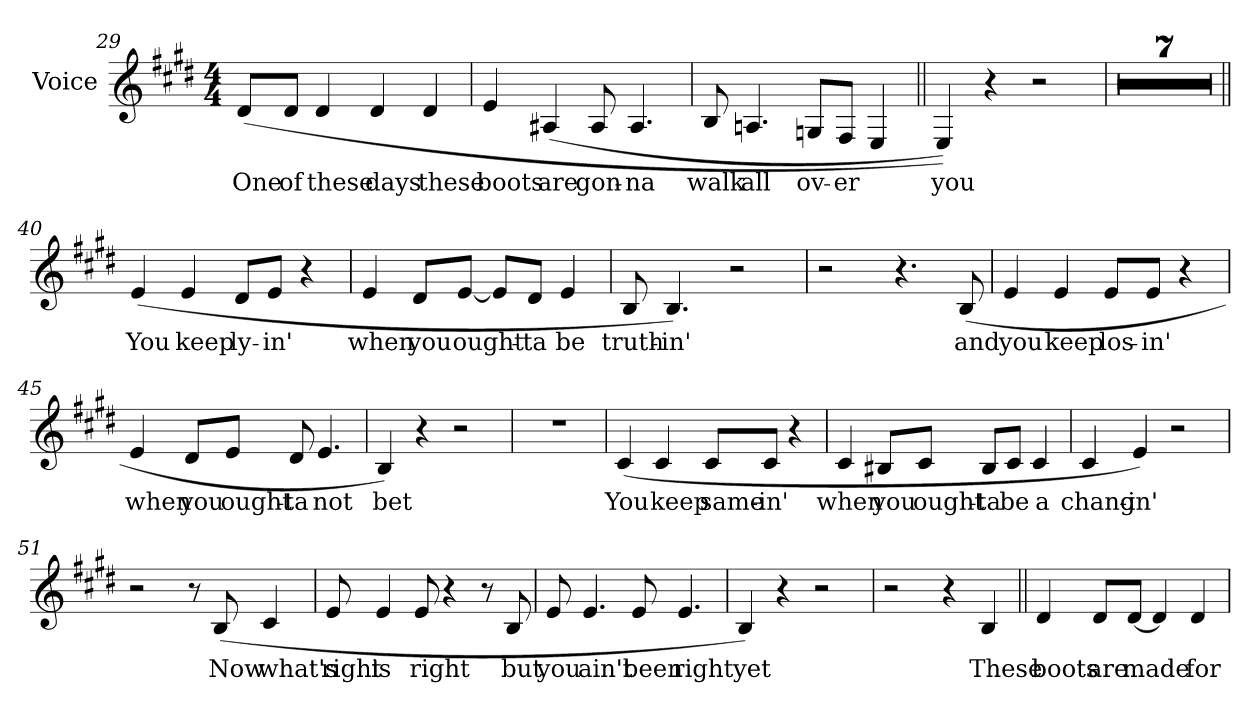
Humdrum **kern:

**kern	**text
*part1	*part1
*staff1	*staff1
*I"Voice	*
*I'Voice	*
*clefG2	*
*k[f#c#g#d#]	*
*E:	*
*M4/4	*
=29	=29
!	!LO:LY:b:color=#000000
(8d#i/L	One
!	!LO:LY:b:color=#000000
8d#i/J	of
!	!LO:LY:b:color=#000000
4d#i/	these
!	!LO:LY:b:color=#000000
4d#i/	days
!	!LO:LY:b:color=#000000
4d#i/	these
=30	=30
!	!LO:LY:b:color=#000000
4ei/	boots
!	!LO:LY:b:color=#000000
(4A#Xi/	are
!	!LO:LY:b:color=#000000
8A#i/	gon-
!	!LO:LY:b:color=#000000
4.A#i/	-na
!!LO:LB:g=z
=31	=31
!	!LO:LY:b:color=#000000
8Bi/	walk
!	!LO:LY:b:color=#000000
4.Ani/	all
!	!LO:LY:b:color=#000000
8Gni/L	ov-
!	!LO:LY:b:color=#000000
8F#i/J	-er
4Ei/	.
=32||	=32||
!	!LO:LY:b:color=#000000
4Ei/))	you
4r	.
2r	.
=33	=33
1r	.
=34	=34
1r	.
=35	=35
1r	.
=36	=36
1r	.
=37	=37
1r	.
=38	=38
1r	.
!!LO:LB:g=z
=39	=39
1r	.
=40||	=40||
!	!LO:LY:b:color=#000000
(4ei/	You
!	!LO:LY:b:color=#000000
4ei/	keep
!	!LO:LY:b:color=#000000
8d#i/L	ly-
!	!LO:LY:b:color=#000000
8ei/J	-in'
4r	.
=41	=41
!	!LO:LY:b:color=#000000
4ei/	when
!	!LO:LY:b:color=#000000
8d#i/L	you
!	!LO:LY:b:color=#000000
[8ei/J	ought-
8ei/L]	.
!	!LO:LY:b:color=#000000
8d#i/J	-ta
!	!LO:LY:b:color=#000000
4ei/	be
=42	=42
!	!LO:LY:b:color=#000000
8Bi/	truth-
!	!LO:LY:b:color=#000000
4.Bi/)	-in'
2r	.
=43	=43
2r	.
4.r	.
!	!LO:LY:b:color=#000000
(8Bi/	and
!!LO:LB:g=z
=44	=44
!	!LO:LY:b:color=#000000
4ei/	you
!	!LO:LY:b:color=#000000
4ei/	keep
!	!LO:LY:b:color=#000000
8ei/L	los-
!	!LO:LY:b:color=#000000
8ei/J	-in'
4r	.
=45	=45
!	!LO:LY:b:color=#000000
4ei/	when
!	!LO:LY:b:color=#000000
8d#i/L	you
!	!LO:LY:b:color=#000000
8ei/J	ought-
!	!LO:LY:b:color=#000000
8d#i/	-ta
!	!LO:LY:b:color=#000000
4.ei/	not
=46	=46
!	!LO:LY:b:color=#000000
4Bi/)	bet
4r	.
2r	.
=47	=47
1r	.
=48	=48
!	!LO:LY:b:color=#000000
(4c#i/	You
!	!LO:LY:b:color=#000000
4c#i/	keep
!	!LO:LY:b:color=#000000
8c#i/L	same-
!	!LO:LY:b:color=#000000
8c#i/J	-in'
4r	.
!!LO:PB:g=z
=49	=49
!	!LO:LY:b:color=#000000
4c#i/	when
!	!LO:LY:b:color=#000000
8B#Xi/L	you
!	!LO:LY:b:color=#000000
8c#i/J	ought-
!	!LO:LY:b:color=#000000
8B#i/L	-ta
!	!LO:LY:b:color=#000000
8c#i/J	be
!	!LO:LY:b:color=#000000
4c#i/	a
=50	=50
!	!LO:LY:b:color=#000000
4c#i/	chang-
!	!LO:LY:b:color=#000000
4ei/)	-in'
2r	.
=51	=51
2r	.
8r	.
!	!LO:LY:b:color=#000000
(8Bi/	Now
!	!LO:LY:b:color=#000000
4c#i/	what's
=52	=52
!	!LO:LY:b:color=#000000
8ei/	right
!	!LO:LY:b:color=#000000
4ei/	is
!	!LO:LY:b:color=#000000
8ei/	right
4r	.
8r	.
!	!LO:LY:b:color=#000000
8Bi/	but
!!LO:LB:g=z
=53	=53
!	!LO:LY:b:color=#000000
8ei/	you
!	!LO:LY:b:color=#000000
4.ei/	ain't
!	!LO:LY:b:color=#000000
8ei/	been
!	!LO:LY:b:color=#000000
4.ei/	right
=54	=54
!	!LO:LY:b:color=#000000
4Bi/)	yet
4r	.
2r	.
=55	=55
2r	.
4r	.
!	!LO:LY:b:color=#000000
4Bi/	These
=56||	=56||
!	!LO:LY:b:color=#000000
4d#i/	boots
!	!LO:LY:b:color=#000000
8d#i/L	are
!	!LO:LY:b:color=#000000
[8d#i/J	made
4d#i/]	.
!	!LO:LY:b:color=#000000
4d#i/	for
=	=
*-	*-
